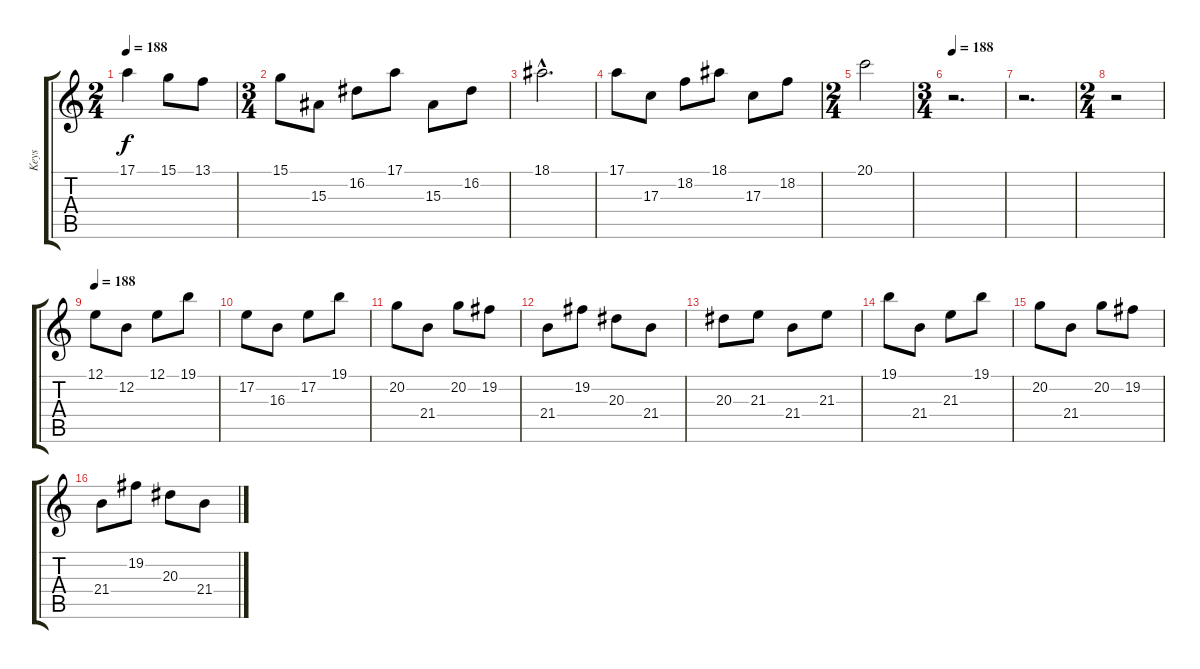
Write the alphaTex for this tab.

\track ("Keys" "Keys") {instrument fx8scifi}
\staff {score tabs}
\tuning (E4 B3 G3 D3 A2 E2) {hide}
\ts (2 4)
\tempo 188
\clef g2
\ks c
17.1.4{dy f} 15.1.8 13.1.8 |
\ts (3 4)
15.1.8 15.3.8 16.2.8 17.1.8 15.3.8 16.2.8 |
18.1{hac}.2{d} |
17.1.8 17.3.8 18.2.8 18.1.8 17.3.8 18.2.8 |
\ts (2 4)
20.1.2 |
\ts (3 4)
\tempo 188
r.2{d} |
r.2{d} |
\ts (2 4)
r.2 |
\tempo 188
12.1.8{volume 7 instrument fx5brightness} 12.2.8 12.1.8 19.1.8 |
17.2.8 16.3.8 17.2.8 19.1.8 |
20.2.8 21.4.8 20.2.8 19.2.8 |
21.4.8 19.2.8 20.3.8 21.4.8 |
20.3.8 21.3.8 21.4.8 21.3.8 |
19.1.8 21.4.8 21.3.8 19.1.8 |
20.2.8 21.4.8 20.2.8 19.2.8 |
21.4.8 19.2.8 20.3.8 21.4.8
